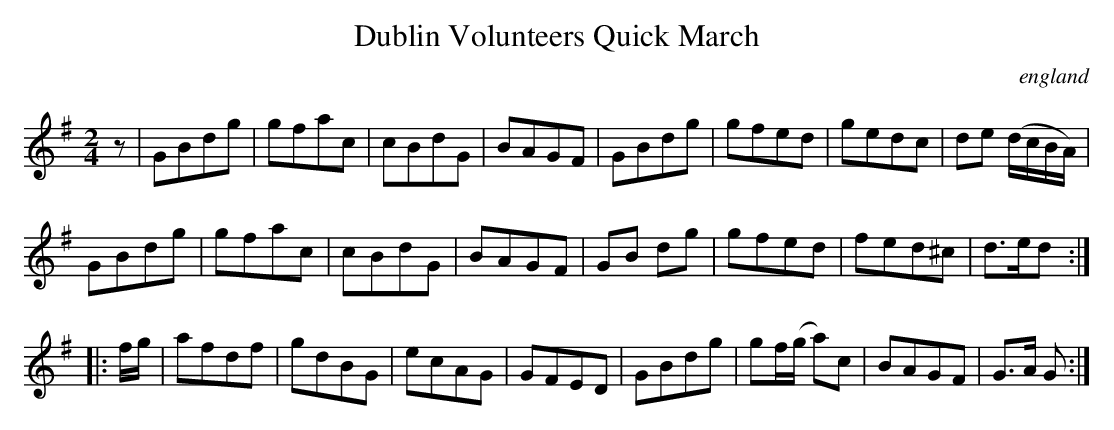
X:1
T:Dublin Volunteers Quick March
O:england
M:2/4
L:1/8
K:G
z|\
GBdg| gfac| cBdG| BAGF| \
GBdg| gfed| gedc| de (d/c/B/A/)|
GBdg| gfac| cBdG| BAGF| \
GB dg| gfed| fed^c| d>ed ::
f/g/|\
afdf| gdBG| ecAG| GFED|\
GBdg| gf/(g/ a)c| BAGF| G>A G:|
